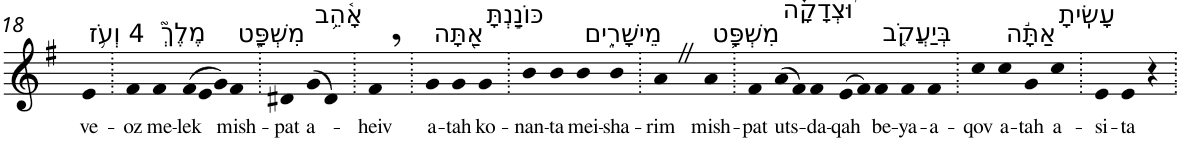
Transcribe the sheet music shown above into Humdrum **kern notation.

**kern	**text
*part1	*part1
*staff1	*staff1
*I"Piano	*
*I'Pno	*
!!LO:PB:g=z
*clefG2	*
*k[f#]	*
*G:	*
=18	=18
!LO:TX:a:t=4 וְעֹ֥ז	!
!	!LO:LY:b
4e	ve-
=19.	=19.
!	!LO:LY:b
4f#	-oz
!LO:TX:a:t=מֶלֶךְ֮	!
!	!LO:LY:b
4f#	me-
*Xtuplet	*
!	!LO:LY:b
(>12f#	-lek
12e	.
12g)	.
!LO:TX:a:t=מִשְׁפָּ֪ט	!
!	!LO:LY:b
4f#	mish-
=20.	=20.
!	!LO:LY:b
4d#X	-pat
!LO:TX:a:t=אָ֫הֵ֥ב	!
!	!LO:LY:b
(>8g	a-
8d#)	.
=21.	=21.
!	!LO:LY:b
4f#,	-heiv
=22.	=22.
!LO:TX:a:t=אַ֭תָּה	!
!	!LO:LY:b
4g	a-
!	!LO:LY:b
4g	-tah
!LO:TX:a:t=כּוֹנַ֣נְתָּ	!
!	!LO:LY:b
4g	ko-
=23.	=23.
!	!LO:LY:b
4b	-nan-
!	!LO:LY:b
4b	-ta
!LO:TX:a:t=מֵישָׁרִ֑ים	!
!	!LO:LY:b
4b	mei-
!	!LO:LY:b
4b	-sha-
=24.	=24.
!	!LO:LY:b
4aZ	-rim
!LO:TX:a:t=מִשְׁפָּ֥ט	!
!	!LO:LY:b
4a	mish-
=25.	=25.
!	!LO:LY:b
4f#	-pat
!LO:TX:a:t=וּ֝צְדָקָ֗ה	!
!	!LO:LY:b
(>8a	uts-
8f#)	.
!	!LO:LY:b
4f#	-da-
!	!LO:LY:b
(>8e	-qah
8f#)	.
!LO:TX:a:t=בְּיַעֲקֹ֤ב	!
!	!LO:LY:b
4f#	be-
!	!LO:LY:b
4f#	-ya-
!	!LO:LY:b
4f#	-a-
=26.	=26.
!	!LO:LY:b
4cc	-qov
!LO:TX:a:t=אַתָּ֬ה	!
!	!LO:LY:b
4cc	a-
!	!LO:LY:b
4g	-tah
!LO:TX:a:t=עָשִֽׂיתָ	!
!	!LO:LY:b
4cc	a-
=27.	=27.
!	!LO:LY:b
4e	-si-
!	!LO:LY:b
4e	-ta
4r	.
=.	=.
*-	*-
